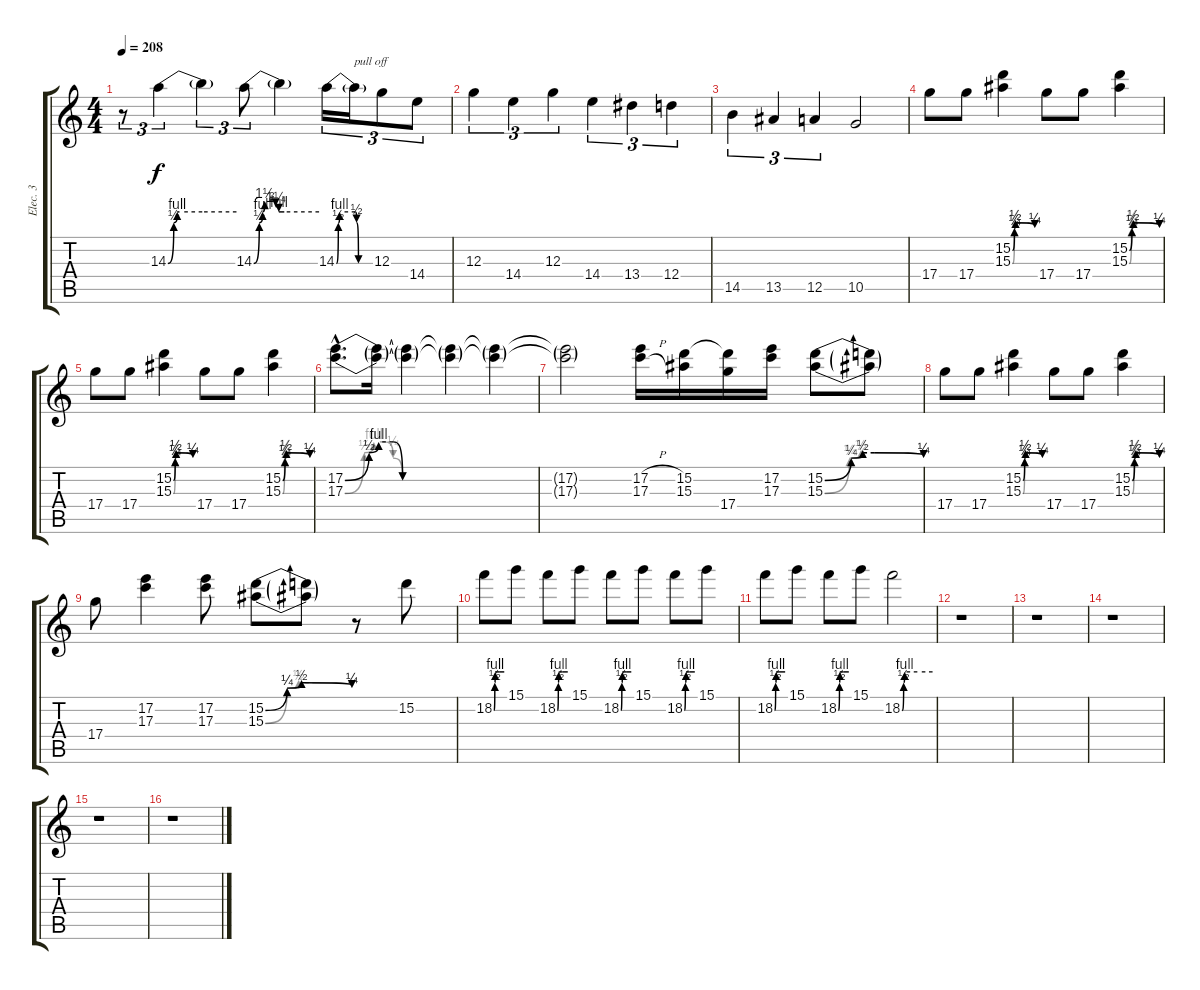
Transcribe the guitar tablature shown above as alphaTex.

\track ("Elec. 3" "Elec. 3") {instrument electricguitarclean}
\staff {score tabs}
\tuning (E4 B3 G3 D3 A2 E2) {hide}
\ts (4 4)
\tempo 208
\clef g2
\ks c
r.8{tu (3 2) dy f} 14.3{be (custom 0 0 5 2 8 4 10 4 30 4 60 4)}.4{tu (3 2)} 14.3{t}.4{tu (3 2)} 14.3{be (custom 0 0 5 2 8 4 10 6 18 6 20 5 23 4 28 4 60 4)}.8{tu (3 2)} 14.3{t}.4 14.3{be (custom 0 0 3 2 5 4 30 4 32 2 35 0 60 0)}.16{tu (3 2)} 14.3{t}.16{tu (3 2) txt "pull off"} 12.3.8{tu (3 2)} 14.4.8{tu (3 2)} |
12.3.4{tu (3 2)} 14.4.4{tu (3 2)} 12.3.4{tu (3 2)} 14.4.4{tu (3 2)} 13.4.4{tu (3 2)} 12.4.4{tu (3 2)} |
14.5.4{tu (3 2)} 13.5.4{tu (3 2)} 12.5.4{tu (3 2)} 10.5.2 |
17.4.8 17.4.8 (15.2{be (custom 0 0 5 1 8 2 60 1)} 15.3{be (custom 0 0 5 1 7 2 60 1)}).4 17.4.8 17.4.8 (15.2{be (custom 0 0 5 1 8 2 60 1)} 15.3{be (custom 0 0 4 1 6 2 60 1)}).4 |
17.4.8 17.4.8 (15.2{be (custom 0 0 5 1 8 2 60 1)} 15.3{be (custom 0 0 5 1 7 2 60 1)}).4 17.4.8 17.4.8 (15.2{be (custom 0 0 5 1 8 2 60 1)} 15.3{be (custom 0 0 4 1 6 2 60 1)}).4 |
(17.2{be (custom 0 0 5 2 7 4 10 4 12 0 38 0 60 0) hac} 17.3{be (custom 0 0 4 2 6 4 8 4 10 1 12 0 50 0 60 0) hac}).8{d} (17.2{t} 17.3{t}).16 (17.2{t} 17.3{t}).4 (17.2{t} 17.3{t}).4 (17.2{t} 17.3{t}).4 |
(17.2{t} 17.3{t}).2 (17.2{h} 17.3{h}).16 (15.2 15.3).16 (15.2{t} 17.4).16 (17.2 17.3).16 (15.2{be (custom 0 0 16 1 23 2 30 2 60 1)} 15.3{be (custom 0 0 15 1 22 2 30 2 60 1)}).8 (15.2{t} 15.3{t}).8 |
17.4.8 17.4.8 (15.2{be (custom 0 0 5 1 8 2 60 1)} 15.3{be (custom 0 0 5 1 7 2 60 1)}).4 17.4.8 17.4.8 (15.2{be (custom 0 0 5 1 8 2 60 1)} 15.3{be (custom 0 0 4 1 6 2 60 1)}).4 |
17.4.8 (17.2 17.3).4 (17.2 17.3).8 (15.2{be (custom 0 0 15 1 25 2 60 1)} 15.3{be (custom 0 0 15 1 23 2 35 2 60 1)}).8 (15.2{t} 15.3{t}).8 r.8 15.2.8 |
18.2{be (custom 0 0 5 2 7 4 30 4 60 4)}.8 15.1.8 18.2{be (custom 0 0 5 2 7 4 10 4 30 4 60 4)}.8 15.1.8 18.2{be (custom 0 0 5 2 8 4 30 4 60 4)}.8 15.1.8 18.2{be (custom 0 0 5 2 9 4 30 4 60 4)}.8 15.1.8 |
18.2{be (custom 0 0 5 2 8 4 30 4 60 4)}.8 15.1.8 18.2{be (custom 0 0 6 2 8 4 30 4 60 4)}.8 15.1.8 18.2{be (custom 0 0 3 2 5 4 30 4 60 4)}.2 |
r.1 |
r.1 |
r.1 |
r.1 |
r.1
